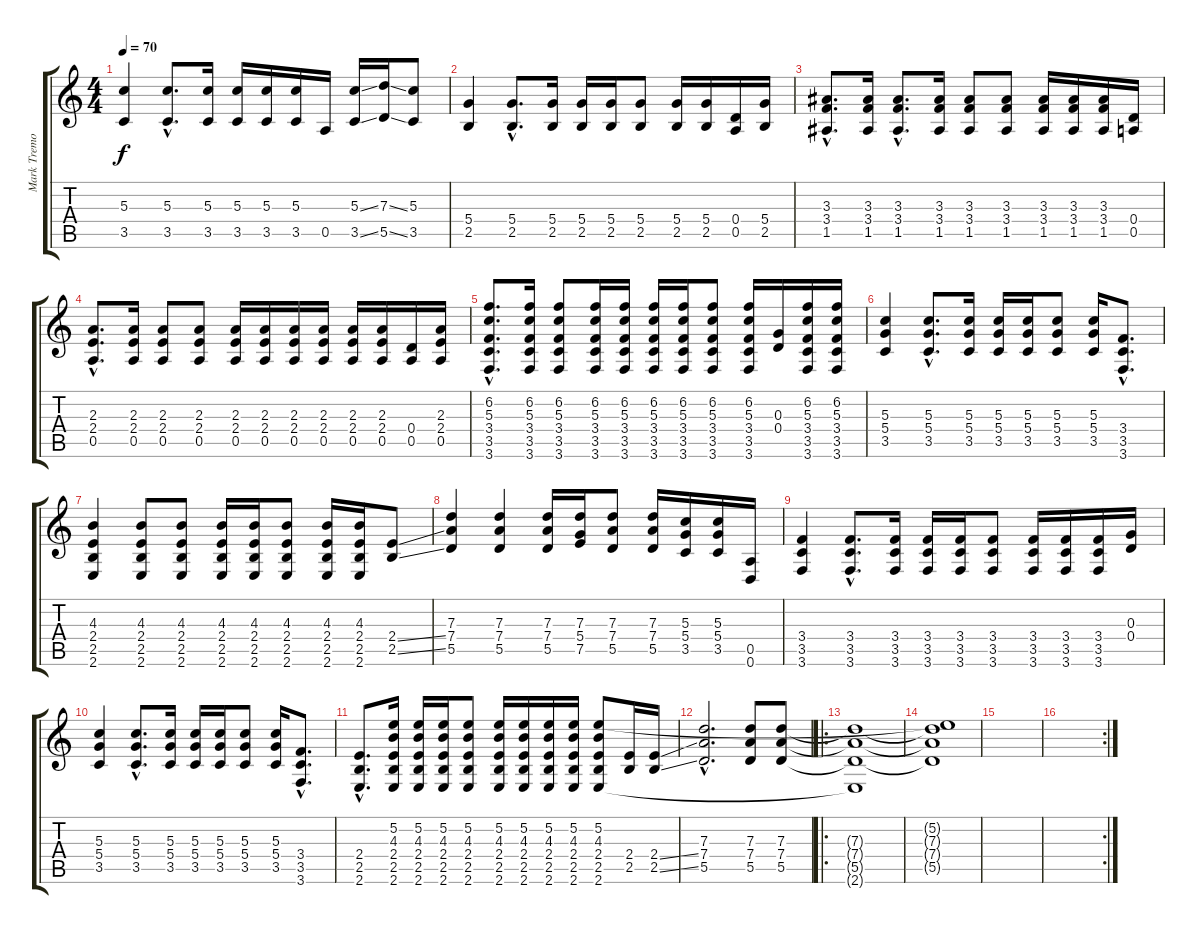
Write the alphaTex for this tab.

\track ("Mark Tremonti" "Mark Tremo") {instrument overdrivenguitar}
\staff {score tabs}
\tuning (E4 B3 G3 D3 A2 D2) {hide}
\ts (4 4)
\tempo 70
\clef g2
\ks c
(5.3 3.5).4{dy f volume 12 balance 8} (5.3{hac} 3.5{hac}).8{d} (5.3 3.5).16 (5.3 3.5).16 (5.3 3.5).16 (5.3 3.5).16 0.5.16 (5.3{ss} 3.5{ss}).16 (7.3{ss} 5.5{ss}).16 (5.3 3.5).8 |
(5.4 2.5).4 (5.4{hac} 2.5{hac}).8{d} (5.4 2.5).16 (5.4 2.5).16 (5.4 2.5).16 (5.4 2.5).8 (5.4 2.5).16 (5.4 2.5).16 (0.4 0.5).16 (5.4 2.5).16 |
(3.3{hac} 3.4{hac} 1.5{hac}).8{d} (3.3 3.4 1.5).16 (3.3{hac} 3.4{hac} 1.5{hac}).8{d} (3.3 3.4 1.5).16 (3.3 3.4 1.5).8 (3.3 3.4 1.5).8 (3.3 3.4 1.5).16 (3.3 3.4 1.5).16 (3.3 3.4 1.5).16 (0.4 0.5).16 |
(2.3{hac} 2.4{hac} 0.5{hac}).8{d} (2.3 2.4 0.5).16 (2.3 2.4 0.5).8 (2.3 2.4 0.5).8 (2.3 2.4 0.5).16 (2.3 2.4 0.5).16 (2.3 2.4 0.5).16 (2.3 2.4 0.5).16 (2.3 2.4 0.5).16 (2.3 2.4 0.5).16 (0.4 0.5).16 (2.3 2.4 0.5).16 |
(6.2{hac} 5.3{hac} 3.4{hac} 3.5{hac} 3.6{hac}).8{d volume 13 balance 16} (6.2 5.3 3.4 3.5 3.6).16 (6.2 5.3 3.4 3.5 3.6).8 (6.2 5.3 3.4 3.5 3.6).16 (6.2 5.3 3.4 3.5 3.6).16 (6.2 5.3 3.4 3.5 3.6).16 (6.2 5.3 3.4 3.5 3.6).16 (6.2 5.3 3.4 3.5 3.6).8 (6.2 5.3 3.4 3.5 3.6).16 (0.3 0.4).16 (6.2 5.3 3.4 3.5 3.6).16 (6.2 5.3 3.4 3.5 3.6).16 |
(5.3 5.4 3.5).4 (5.3{hac} 5.4{hac} 3.5{hac}).8{d} (5.3 5.4 3.5).16 (5.3 5.4 3.5).16 (5.3 5.4 3.5).16 (5.3 5.4 3.5).8 (5.3 5.4 3.5).16 (3.4{hac} 3.5{hac} 3.6{hac}).8{d} |
(4.3 2.4 2.5 2.6).4 (4.3 2.4 2.5 2.6).8 (4.3 2.4 2.5 2.6).8 (4.3 2.4 2.5 2.6).16 (4.3 2.4 2.5 2.6).16 (4.3 2.4 2.5 2.6).8 (4.3 2.4 2.5 2.6).16 (4.3 2.4 2.5 2.6).16 (2.4{ss} 2.5{ss}).8 |
(7.3 7.4 5.5).4 (7.3 7.4 5.5).4 (7.3 7.4 5.5).16 (7.3 5.4 7.5).16 (7.3 7.4 5.5).8 (7.3 7.4 5.5).16 (5.3 5.4 3.5).16 (5.3 5.4 3.5).16 (0.5 0.6).16 |
(3.4 3.5 3.6).4 (3.4{hac} 3.5{hac} 3.6{hac}).8{d} (3.4 3.5 3.6).16 (3.4 3.5 3.6).16 (3.4 3.5 3.6).16 (3.4 3.5 3.6).8 (3.4 3.5 3.6).16 (3.4 3.5 3.6).16 (3.4 3.5 3.6).16 (0.3 0.4).16 |
(5.3 5.4 3.5).4 (5.3{hac} 5.4{hac} 3.5{hac}).8{d} (5.3 5.4 3.5).16 (5.3 5.4 3.5).16 (5.3 5.4 3.5).16 (5.3 5.4 3.5).8 (5.3 5.4 3.5).16 (3.4{hac} 3.5{hac} 3.6{hac}).8{d} |
(2.4{hac} 2.5{hac} 2.6{hac}).8{d} (5.2 4.3 2.4 2.5 2.6).16 (5.2 4.3 2.4 2.5 2.6).16 (5.2 4.3 2.4 2.5 2.6).16 (5.2 4.3 2.4 2.5 2.6).8 (5.2 4.3 2.4 2.5 2.6).16 (5.2 4.3 2.4 2.5 2.6).16 (5.2 4.3 2.4 2.5 2.6).16 (5.2 4.3 2.4 2.5 2.6).16 (5.2 4.3 2.4 2.5 2.6).8 (2.4 2.5).16 (2.4{ss} 2.5{ss}).16 |
(7.3{hac} 7.4{hac} 5.5{hac}).2{d} (7.3 7.4 5.5).8 (7.3 7.4 5.5).8 |
\ro
(7.3{t} 7.4{t} 5.5{t} 2.6{t}).1 |
(5.2{t} 7.3{t} 7.4{t} 5.5{t}).1 |
|
\rc 2
